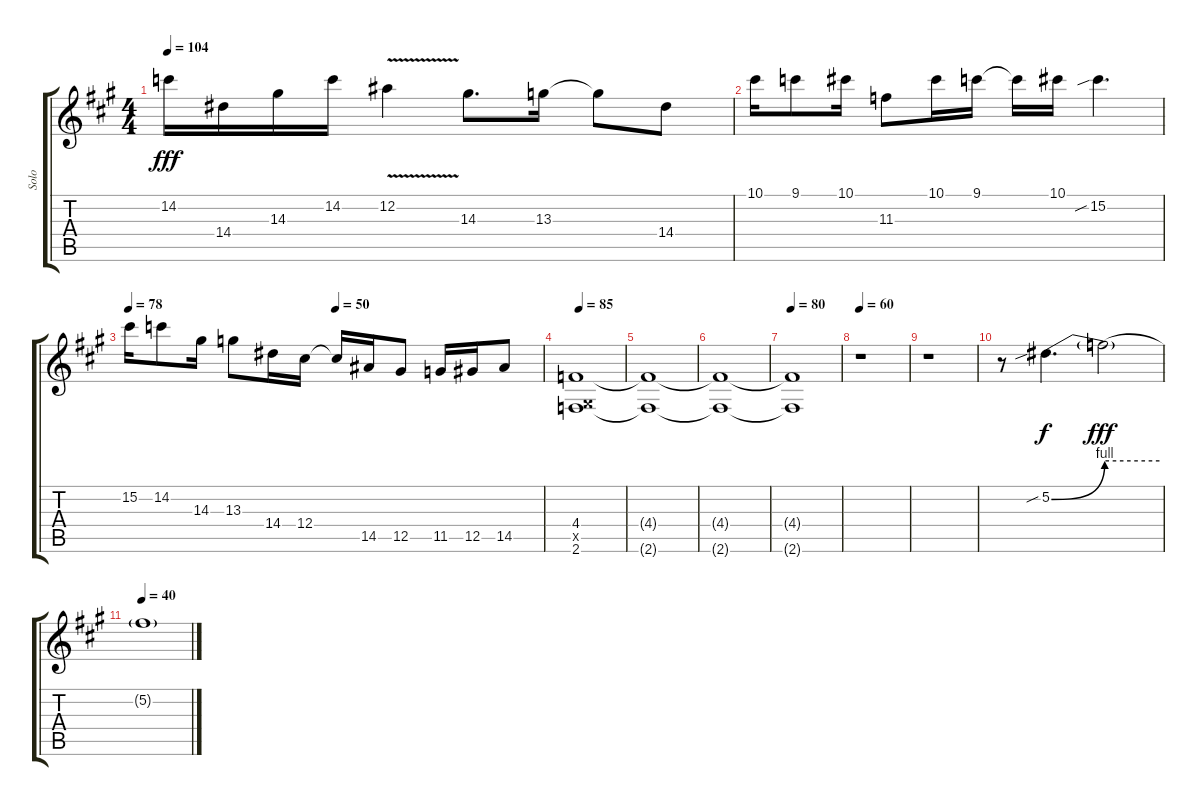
\track ("Solo" "Solo") {instrument overdrivenguitar}
\staff {score tabs}
\tuning (Eb4 Bb3 Gb3 Db3 Ab2 Eb2) {hide}
\ts (4 4)
\tempo 104
\clef g2
\ks a
14.2{t}.16{dy fff} 14.4.16 14.3.16 14.2.16 12.2{v}.4 14.3.8{d} 13.3.16 13.3{t}.8 14.4.8 |
10.1.16 9.1.8 10.1.16 11.3.8 10.1.16 9.1.16 9.1{t}.16 10.1.16 15.2{sib}.4{d} |
\tempo 78
\tempo (50 0.5)
15.2.16{balance 0} 14.2.8 14.3.16 13.3.8 14.4.16 12.4.16 12.4{t}.16 14.5.16 12.5.8 11.5.16 12.5.16 14.5.8 |
\tempo 85
(4.4 0.5{x} 2.6).1 |
(4.4{t} 2.6{t}).1 |
(4.4{t} 2.6{t}).1 |
\tempo 80
(4.4{t} 2.6{t}).1 |
\tempo 60
r.1 |
r.1 |
r.8{balance 8 instrument distortionguitar} 5.2{be (bend 0 0 60 4) sib}.4{d dy f} 5.2{be (hold 0 4 60 4) t}.2{dy fff} |
\tempo 40
5.2{t}.1
